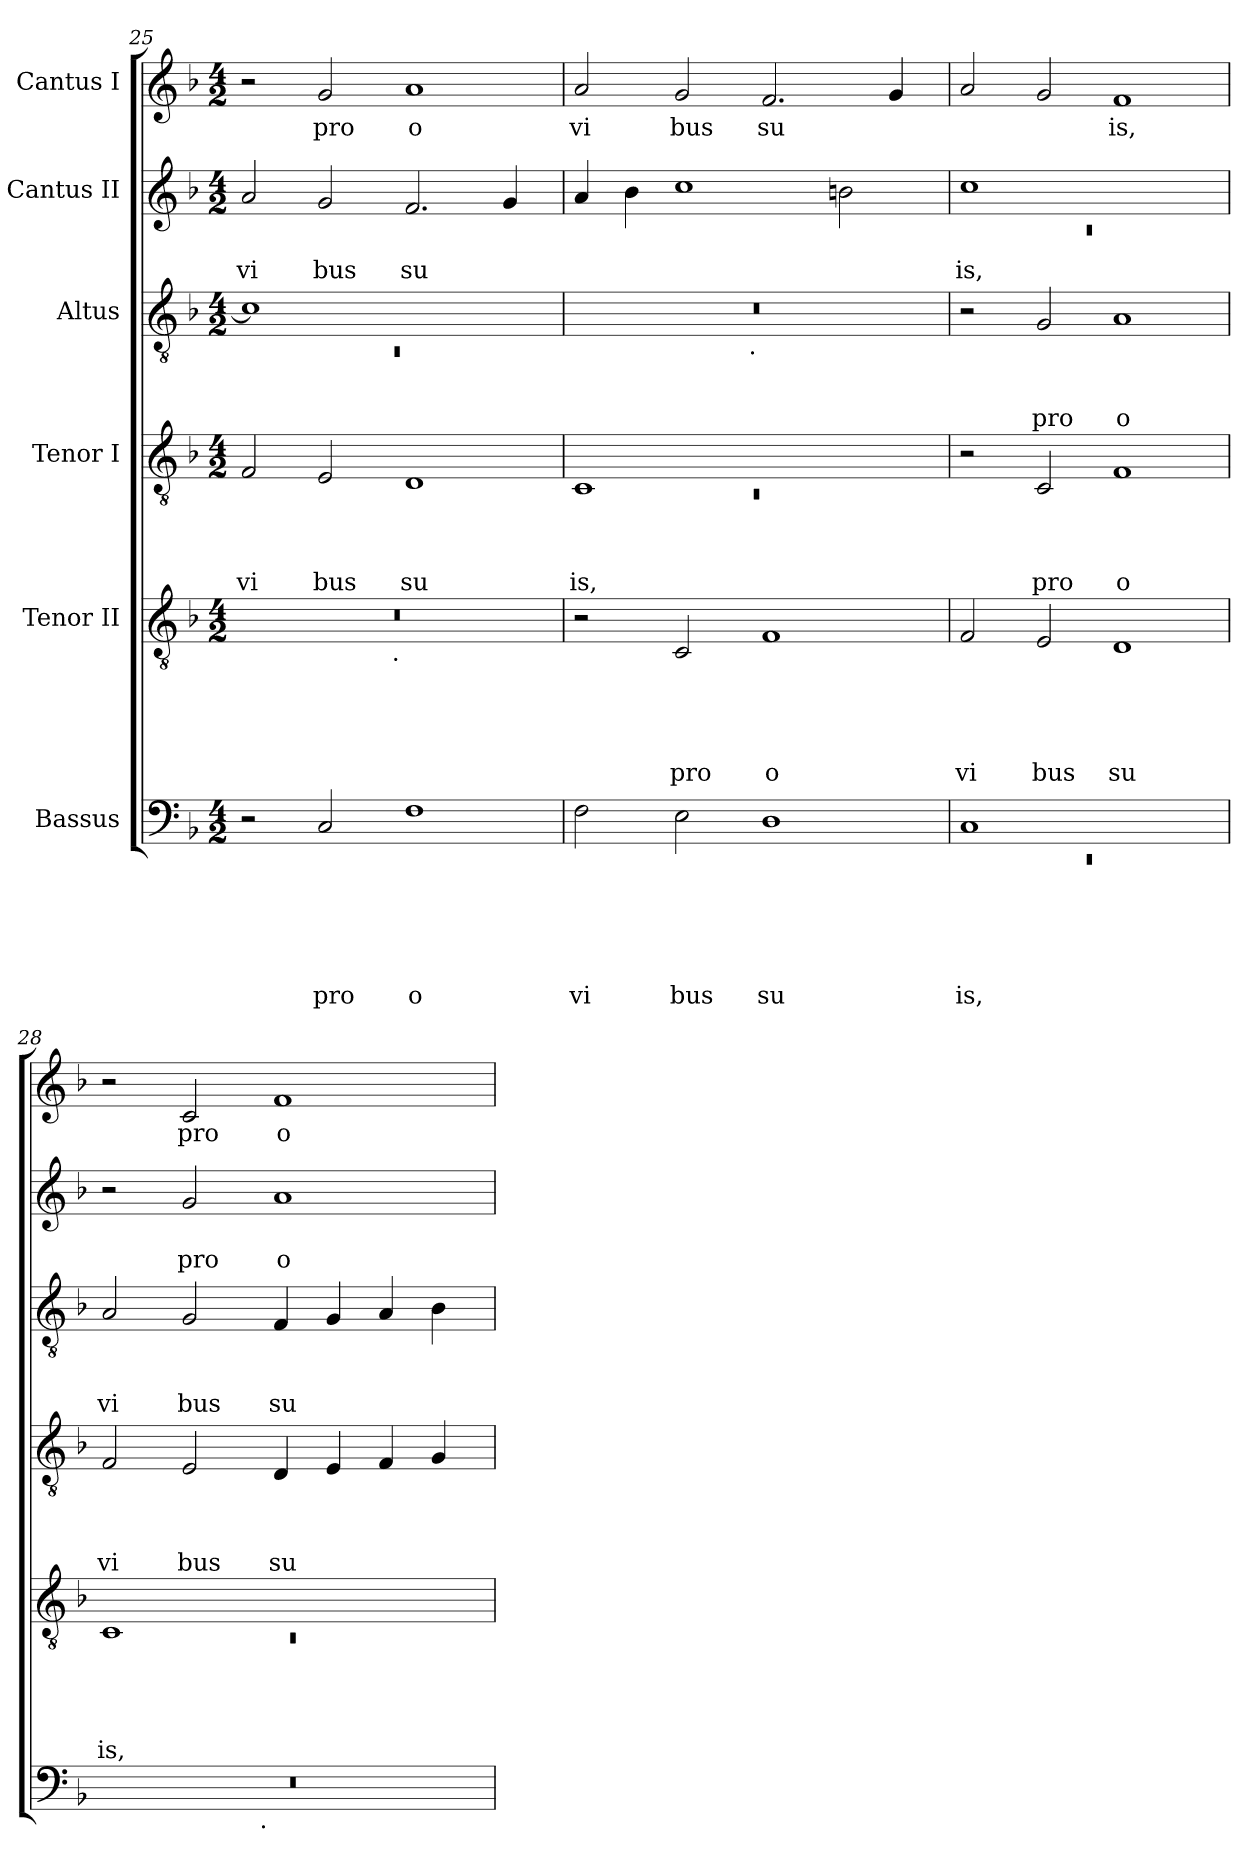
**kern	**text	**text	**text	**text	**text	**text	**kern	**text	**text	**text	**text	**text	**kern	**text	**text	**text	**text	**kern	**text	**text	**text	**kern	**text	**text	**kern	**text
*part6	*part6	*part6	*part6	*part6	*part6	*part6	*part5	*part5	*part5	*part5	*part5	*part5	*part4	*part4	*part4	*part4	*part4	*part3	*part3	*part3	*part3	*part2	*part2	*part2	*part1	*part1
*staff6	*staff6	*staff6	*staff6	*staff6	*staff6	*staff6	*staff5	*staff5	*staff5	*staff5	*staff5	*staff5	*staff4	*staff4	*staff4	*staff4	*staff4	*staff3	*staff3	*staff3	*staff3	*staff2	*staff2	*staff2	*staff1	*staff1
*I"Bassus	*	*	*	*	*	*	*I"Tenor II	*	*	*	*	*	*I"Tenor I	*	*	*	*	*I"Altus	*	*	*	*I"Cantus II	*	*	*I"Cantus I	*
*clefF4	*	*	*	*	*	*	*clefGv2	*	*	*	*	*	*clefGv2	*	*	*	*	*clefGv2	*	*	*	*clefG2	*	*	*clefG2	*
*k[b-]	*	*	*	*	*	*	*k[b-]	*	*	*	*	*	*k[b-]	*	*	*	*	*k[b-]	*	*	*	*k[b-]	*	*	*k[b-]	*
*F:	*	*	*	*	*	*	*F:	*	*	*	*	*	*F:	*	*	*	*	*F:	*	*	*	*F:	*	*	*F:	*
*M4/2	*	*	*	*	*	*	*M4/2	*	*	*	*	*	*M4/2	*	*	*	*	*M4/2	*	*	*	*M4/2	*	*	*M4/2	*
=25	=25	=25	=25	=25	=25	=25	=25	=25	=25	=25	=25	=25	=25	=25	=25	=25	=25	=25	=25	=25	=25	=25	=25	=25	=25	=25
*	*	*	*	*	*	*	*	*	*	*	*	*	*	*	*	*	*	*^	*	*	*	*	*	*	*	*
!	!	!	!	!	!	!	!	!	!	!	!	!	!	!	!	!	!LO:LY:b	!	!LO:N:vis=1	!	!	!	!	!	!LO:LY:b	!	!
*	*	*	*	*	*	*	*^	*	*	*	*	*	*	*	*	*	*	*	*	*	*	*	*	*	*	*	*
2r	.	.	.	.	.	.	0r	2ryy	.	.	.	.	.	2F/	.	.	.	vi	1c]	0rC	.	.	.	2a/	.	vi	2r	.
!	!	!	!	!	!	!LO:LY:b	!	!	!	!	!	!	!	!	!	!	!	!LO:LY:b	!	!	!	!	!	!	!	!LO:LY:b	!	!LO:LY:b
2C/	.	.	.	.	.	pro	.	4...ryy	.	.	.	.	.	2E/	.	.	.	bus	.	.	.	.	.	2g/	.	bus	2g/	pro
!	!	!	!	!	!	!	!	!LO:TX:b:t=.	!	!	!	!	!	!	!	!	!	!	!	!	!	!	!	!	!	!	!	!
.	.	.	.	.	.	.	.	1ryy	.	.	.	.	.	.	.	.	.	.	.	.	.	.	.	.	.	.	.	.
!	!	!	!	!	!	!LO:LY:b	!	!	!	!	!	!	!	!	!	!	!	!LO:LY:b	!	!	!	!	!	!	!	!LO:LY:b	!	!LO:LY:b
1F	.	.	.	.	.	o	.	.	.	.	.	.	.	1D	.	.	.	su	1ryy	.	.	.	.	2.f/	.	su	1a	o
.	.	.	.	.	.	.	.	.	.	.	.	.	.	.	.	.	.	.	.	.	.	.	.	4g/	.	.	.	.
.	.	.	.	.	.	.	.	32ryy	.	.	.	.	.	.	.	.	.	.	.	.	.	.	.	.	.	.	.	.
=26	=26	=26	=26	=26	=26	=26	=26	=26	=26	=26	=26	=26	=26	=26	=26	=26	=26	=26	=26	=26	=26	=26	=26	=26	=26	=26	=26	=26
*	*	*	*	*	*	*	*	*	*	*	*	*	*	*^	*	*	*	*	*	*	*	*	*	*	*	*	*	*
!	!	!	!	!	!	!LO:LY:b	!	!	!	!	!	!	!	!	!LO:N:vis=1	!	!	!	!LO:LY:b	!	!	!	!	!	!	!	!	!	!LO:LY:b
*	*	*	*	*	*	*	*v	*v	*	*	*	*	*	*	*	*	*	*	*	*	*	*	*	*	*	*	*	*	*
2F\	.	.	.	.	.	vi	2r	.	.	.	.	.	1C	0rC	.	.	.	is,	0r	2ryy	.	.	.	4a/	.	.	2a/	vi
.	.	.	.	.	.	.	.	.	.	.	.	.	.	.	.	.	.	.	.	.	.	.	.	4b-\	.	.	.	.
!	!	!	!	!	!	!LO:LY:b	!	!	!	!	!	!LO:LY:b	!	!	!	!	!	!	!	!	!	!	!	!	!	!	!	!LO:LY:b
2E\	.	.	.	.	.	bus	2C/	.	.	.	.	pro	.	.	.	.	.	.	.	4...ryy	.	.	.	1cc	.	.	2g/	bus
!	!	!	!	!	!	!	!	!	!	!	!	!	!	!	!	!	!	!	!	!LO:TX:b:t=.	!	!	!	!	!	!	!	!
.	.	.	.	.	.	.	.	.	.	.	.	.	.	.	.	.	.	.	.	1ryy	.	.	.	.	.	.	.	.
!	!	!	!	!	!	!LO:LY:b	!	!	!	!	!	!LO:LY:b	!	!	!	!	!	!	!	!	!	!	!	!	!	!	!	!LO:LY:b
1D	.	.	.	.	.	su	1F	.	.	.	.	o	1ryy	.	.	.	.	.	.	.	.	.	.	.	.	.	2.f/	su
.	.	.	.	.	.	.	.	.	.	.	.	.	.	.	.	.	.	.	.	.	.	.	.	2bn\	.	.	.	.
.	.	.	.	.	.	.	.	.	.	.	.	.	.	.	.	.	.	.	.	.	.	.	.	.	.	.	4g/	.
.	.	.	.	.	.	.	.	.	.	.	.	.	.	.	.	.	.	.	.	32ryy	.	.	.	.	.	.	.	.
=27	=27	=27	=27	=27	=27	=27	=27	=27	=27	=27	=27	=27	=27	=27	=27	=27	=27	=27	=27	=27	=27	=27	=27	=27	=27	=27	=27	=27
*^	*	*	*	*	*	*	*	*	*	*	*	*	*	*	*	*	*	*	*	*	*	*	*	*^	*	*	*	*
!	!LO:N:vis=1	!	!	!	!	!	!LO:LY:b	!	!	!	!	!	!LO:LY:b	!	!	!	!	!	!	!	!	!	!	!	!	!LO:N:vis=1	!	!LO:LY:b	!	!
*	*	*	*	*	*	*	*	*	*	*	*	*	*	*v	*v	*	*	*	*	*	*	*	*	*	*	*	*	*	*	*
*	*	*	*	*	*	*	*	*	*	*	*	*	*	*	*	*	*	*	*v	*v	*	*	*	*	*	*	*	*	*
1C	0rEE	.	.	.	.	.	is,	2F/	.	.	.	.	vi	2r	.	.	.	.	2r	.	.	.	1cc	0rc	.	is,	2a/	.
!	!	!	!	!	!	!	!	!	!	!	!	!	!LO:LY:b	!	!	!	!	!LO:LY:b	!	!	!	!LO:LY:b	!	!	!	!	!	!
.	.	.	.	.	.	.	.	2E/	.	.	.	.	bus	2C/	.	.	.	pro	2G/	.	.	pro	.	.	.	.	2g/	.
!	!	!	!	!	!	!	!	!	!	!	!	!	!LO:LY:b	!	!	!	!	!LO:LY:b	!	!	!	!LO:LY:b	!	!	!	!	!	!LO:LY:b
1ryy	.	.	.	.	.	.	.	1D	.	.	.	.	su	1F	.	.	.	o	1A	.	.	o	1ryy	.	.	.	1f	is,
*	*	*	*	*	*	*	*	*	*	*	*	*	*	*	*	*	*	*	*	*	*	*	*v	*v	*	*	*	*
=28	=28	=28	=28	=28	=28	=28	=28	=28	=28	=28	=28	=28	=28	=28	=28	=28	=28	=28	=28	=28	=28	=28	=28	=28	=28	=28	=28
*	*	*	*	*	*	*	*	*^	*	*	*	*	*	*	*	*	*	*	*	*	*	*	*	*	*	*	*
!	!	!	!	!	!	!	!	!	!LO:N:vis=1	!	!	!	!	!LO:LY:b	!	!	!	!	!LO:LY:b	!	!	!	!LO:LY:b	!	!	!	!	!
0r	2ryy	.	.	.	.	.	.	1C	0rC	.	.	.	.	is,	2F/	.	.	.	vi	2A/	.	.	vi	2r	.	.	2r	.
!	!	!	!	!	!	!	!	!	!	!	!	!	!	!	!	!	!	!	!LO:LY:b	!	!	!	!LO:LY:b	!	!	!LO:LY:b	!	!LO:LY:b
.	4...ryy	.	.	.	.	.	.	.	.	.	.	.	.	.	2E/	.	.	.	bus	2G/	.	.	bus	2g/	.	pro	2c/	pro
!	!LO:TX:b:t=.	!	!	!	!	!	!	!	!	!	!	!	!	!	!	!	!	!	!	!	!	!	!	!	!	!	!	!
.	1ryy	.	.	.	.	.	.	.	.	.	.	.	.	.	.	.	.	.	.	.	.	.	.	.	.	.	.	.
!	!	!	!	!	!	!	!	!	!	!	!	!	!	!	!	!	!	!	!LO:LY:b	!	!	!	!LO:LY:b	!	!	!LO:LY:b	!	!LO:LY:b
.	.	.	.	.	.	.	.	1ryy	.	.	.	.	.	.	4D/	.	.	.	su	4F/	.	.	su	1a	.	o	1f	o
.	.	.	.	.	.	.	.	.	.	.	.	.	.	.	4E/	.	.	.	.	4G/	.	.	.	.	.	.	.	.
.	.	.	.	.	.	.	.	.	.	.	.	.	.	.	4F/	.	.	.	.	4A/	.	.	.	.	.	.	.	.
.	.	.	.	.	.	.	.	.	.	.	.	.	.	.	4G/	.	.	.	.	4B-\	.	.	.	.	.	.	.	.
.	32ryy	.	.	.	.	.	.	.	.	.	.	.	.	.	.	.	.	.	.	.	.	.	.	.	.	.	.	.
*v	*v	*	*	*	*	*	*	*	*	*	*	*	*	*	*	*	*	*	*	*	*	*	*	*	*	*	*	*
*	*	*	*	*	*	*	*v	*v	*	*	*	*	*	*	*	*	*	*	*	*	*	*	*	*	*	*	*
=	=	=	=	=	=	=	=	=	=	=	=	=	=	=	=	=	=	=	=	=	=	=	=	=	=	=
*-	*-	*-	*-	*-	*-	*-	*-	*-	*-	*-	*-	*-	*-	*-	*-	*-	*-	*-	*-	*-	*-	*-	*-	*-	*-	*-
